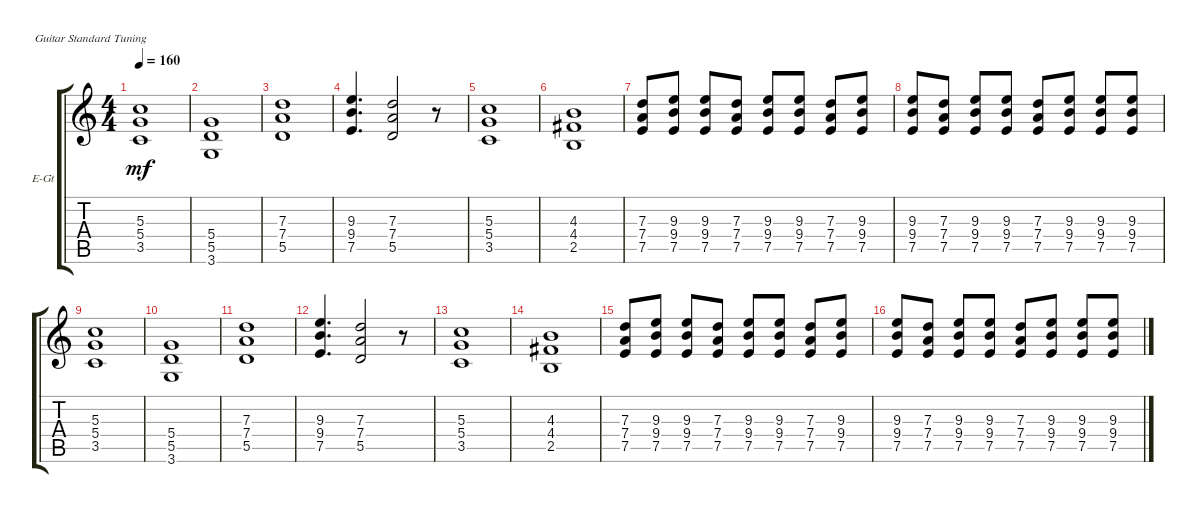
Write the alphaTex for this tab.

\defaultSystemsLayout 4
\bracketExtendMode groupsimilarinstruments
\firstSystemTrackNameOrientation horizontal
\otherSystemsTrackNameOrientation horizontal
\track ("Electric Guitar" "E-Gt") {instrument distortionguitar}
\staff {score tabs}
\tuning (E4 B3 G3 D3 A2 E2)
\ts (4 4)
\tempo 160
\clef g2
\ks c
(5.3 5.4 3.5).1{dy mf} |
(5.4 5.5 3.6).1 |
(7.3 7.4 5.5).1 |
(9.3 9.4 7.5).4{d} (7.3 7.4 5.5).2 r.8 |
(5.3 5.4 3.5).1 |
(4.3 4.4 2.5).1 |
(7.3 7.4 7.5).8 (9.3 9.4 7.5).8 (9.3 9.4 7.5).8 (7.3 7.4 7.5).8 (9.3 9.4 7.5).8 (9.3 9.4 7.5).8 (7.3 7.4 7.5).8 (9.3 9.4 7.5).8 |
(9.3 9.4 7.5).8 (7.3 7.4 7.5).8 (9.3 9.4 7.5).8 (9.3 9.4 7.5).8 (7.3 7.4 7.5).8 (9.3 9.4 7.5).8 (9.3 9.4 7.5).8 (9.3 9.4 7.5).8 |
(5.3 5.4 3.5).1 |
(5.4 5.5 3.6).1 |
(7.3 7.4 5.5).1 |
(9.3 9.4 7.5).4{d} (7.3 7.4 5.5).2 r.8 |
(5.3 5.4 3.5).1 |
(4.3 4.4 2.5).1 |
(7.3 7.4 7.5).8 (9.3 9.4 7.5).8 (9.3 9.4 7.5).8 (7.3 7.4 7.5).8 (9.3 9.4 7.5).8 (9.3 9.4 7.5).8 (7.3 7.4 7.5).8 (9.3 9.4 7.5).8 |
(9.3 9.4 7.5).8 (7.3 7.4 7.5).8 (9.3 9.4 7.5).8 (9.3 9.4 7.5).8 (7.3 7.4 7.5).8 (9.3 9.4 7.5).8 (9.3 9.4 7.5).8 (9.3 9.4 7.5).8
